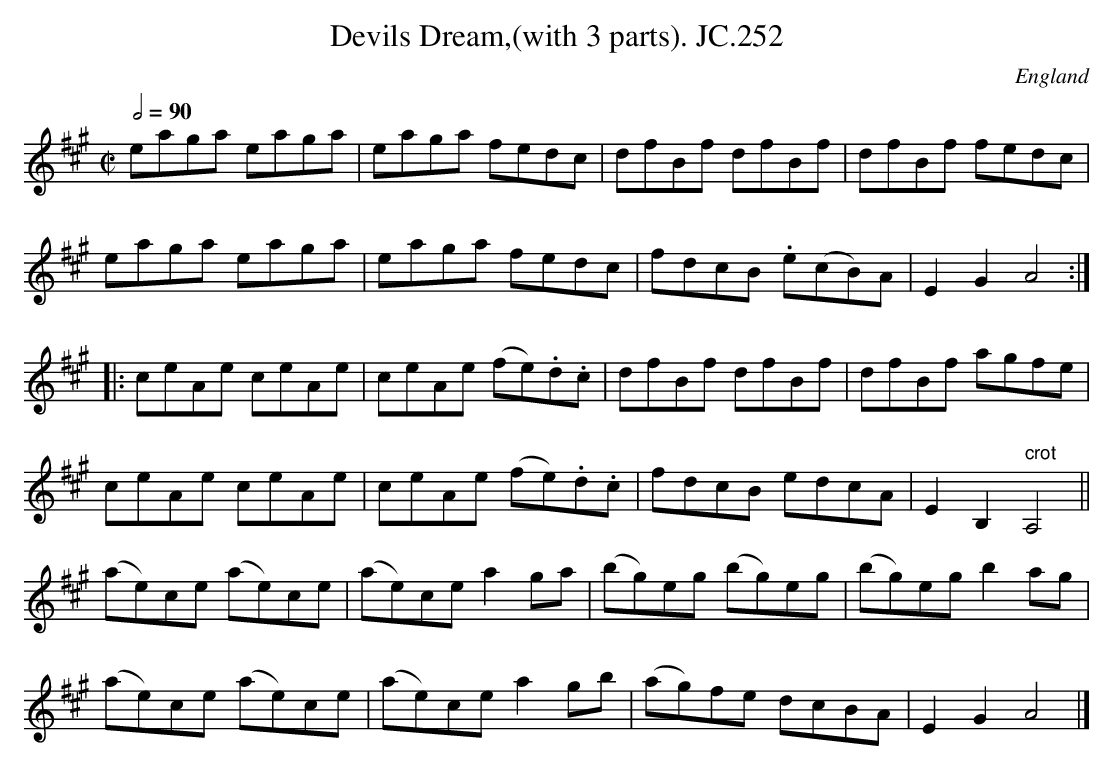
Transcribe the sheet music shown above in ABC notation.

X:1
T:Devils Dream,(with 3 parts). JC.252
L:1/8
M:C|
O:England
Q:2/4=90
K:A
eaga eaga|\
eaga fedc|dfBf dfBf|dfBf fedc|!
eaga eaga|eaga fedc|fdcB .e(cB)A|E2G2A4:||:!
ceAe ceAe|ceAe (fe).d.c|dfBf dfBf|dfBf agfe|!
ceAe ceAe|ceAe (fe).d.c|fdcB edcA|E2B,2" crot"A,4||!
(ae)ce (ae)ce|(ae)ce a2ga|(bg)eg (bg)eg|(bg)eg b2ag|!
(ae)ce (ae)ce|(ae)ce a2gb|(ag)fe dcBA|E2G2A4|]
